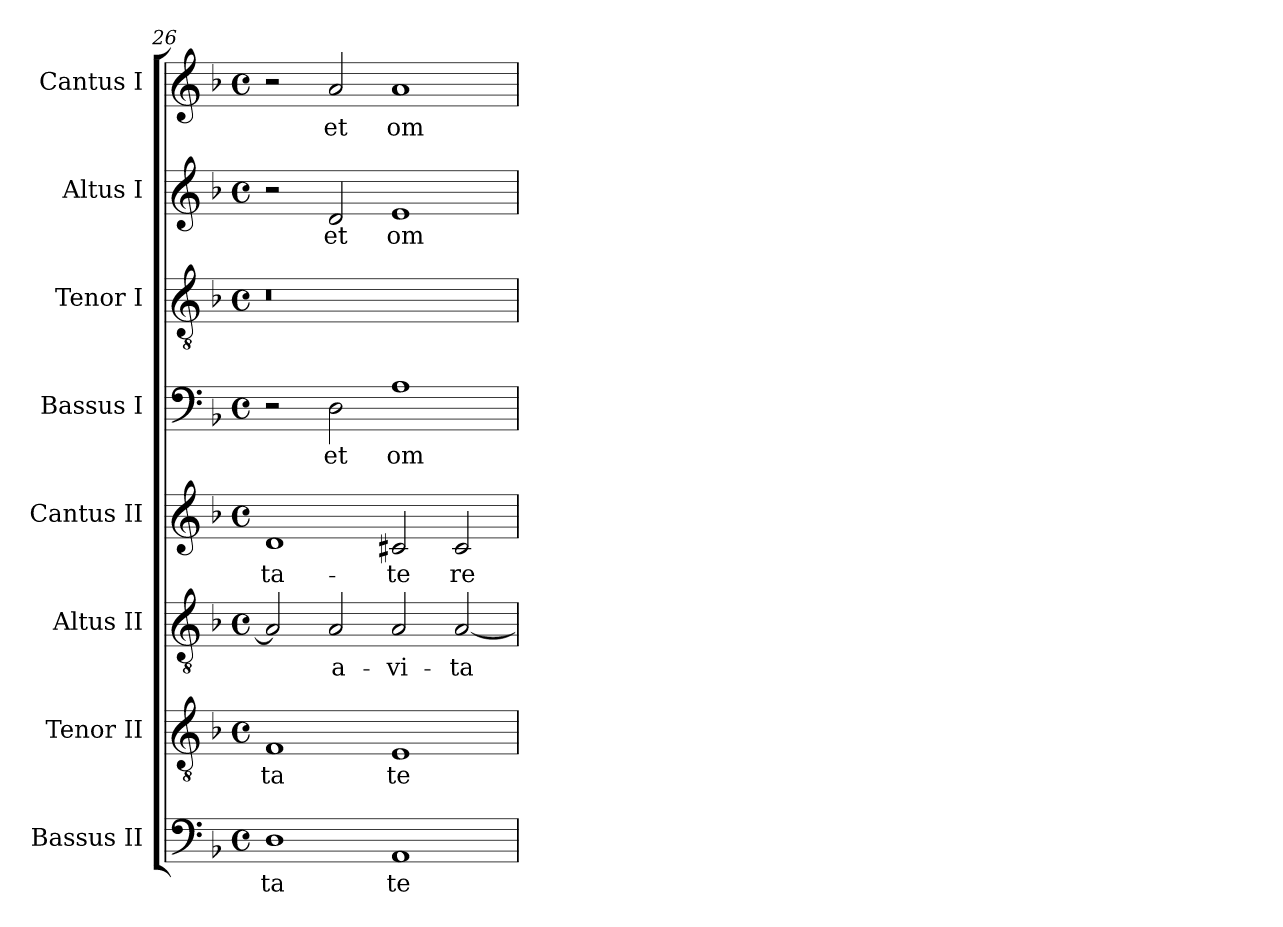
**kern	**text	**kern	**text	**kern	**text	**kern	**text	**kern	**text	**kern	**kern	**text	**kern	**text
*part8	*part8	*part7	*part7	*part6	*part6	*part5	*part5	*part4	*part4	*part3	*part2	*part2	*part1	*part1
*staff8	*staff8	*staff7	*staff7	*staff6	*staff6	*staff5	*staff5	*staff4	*staff4	*staff3	*staff2	*staff2	*staff1	*staff1
*I"Bassus II	*	*I"Tenor II	*	*I"Altus II	*	*I"Cantus II	*	*I"Bassus I	*	*I"Tenor I	*I"Altus I	*	*I"Cantus I	*
*clefF4	*	*clefGv2	*	*clefGv2	*	*clefG2	*	*clefF4	*	*clefGv2	*clefG2	*	*clefG2	*
*k[b-]	*	*k[b-]	*	*k[b-]	*	*k[b-]	*	*k[b-]	*	*k[b-]	*k[b-]	*	*k[b-]	*
*F:	*	*F:	*	*F:	*	*F:	*	*F:	*	*F:	*F:	*	*F:	*
*M4/4	*	*M4/4	*	*M4/4	*	*M4/4	*	*M4/4	*	*M4/4	*M4/4	*	*M4/4	*
*met(c)	*	*met(c)	*	*met(c)	*	*met(c)	*	*met(c)	*	*met(c)	*met(c)	*	*met(c)	*
=26	=26	=26	=26	=26	=26	=26	=26	=26	=26	=26	=26	=26	=26	=26
!	!LO:LY:b:cj	!	!LO:LY:b:cj	!	!	!	!LO:LY:b:cj	!	!	!	!	!	!	!
1D	ta	1F	ta	2A/]	.	1d	-ta-	2r	.	0r	2r	.	2r	.
!	!	!	!	!	!LO:LY:b:cj	!	!	!	!LO:LY:b:cj	!	!	!LO:LY:b:cj	!	!LO:LY:b:cj
.	.	.	.	2A/	-a-	.	.	2D\	et	.	2d/	et	2a/	et
!	!LO:LY:b:cj	!	!LO:LY:b:cj	!	!LO:LY:b:cj	!	!LO:LY:b:cj	!	!LO:LY:b:cj	!	!	!LO:LY:b:cj	!	!LO:LY:b:cj
1AA	te	1E	te	2A/	-vi-	2c#X/	-te	1A	om	.	1e	om-	1a	om
!	!	!	!	!	!LO:LY:b:cj	!	!LO:LY:b:cj	!	!	!	!	!	!	!
.	.	.	.	[<2A/	-ta-	2c#/	re-	.	.	.	.	.	.	.
=	=	=	=	=	=	=	=	=	=	=	=	=	=	=
*-	*-	*-	*-	*-	*-	*-	*-	*-	*-	*-	*-	*-	*-	*-
